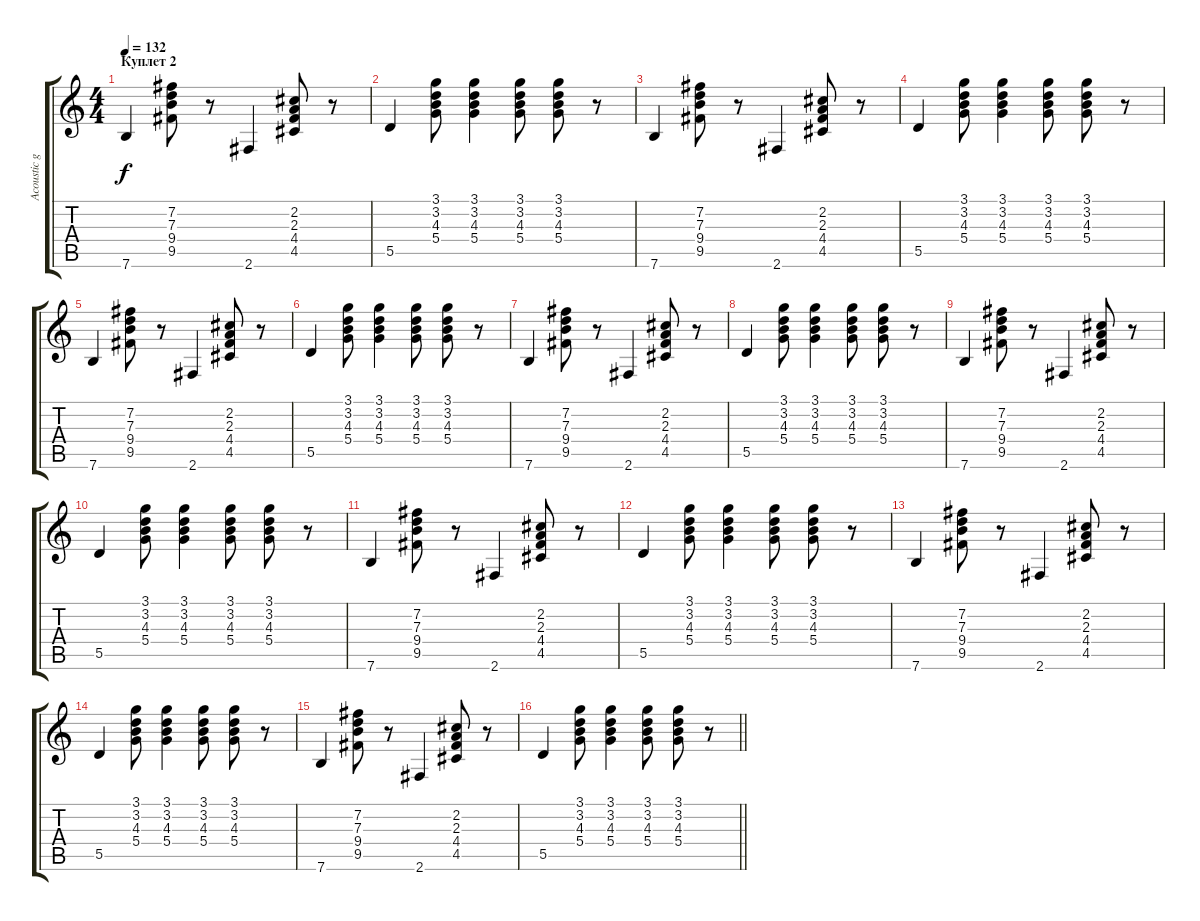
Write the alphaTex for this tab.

\track ("Acoustic guitar" "Acoustic g") {instrument acousticguitarsteel}
\staff {score tabs}
\tuning (E4 B3 G3 D3 A2 E2) {hide}
\ts (4 4)
\section ("" "Куплет 2")
\tempo 132
\clef g2
\ks c
7.6.4{dy f} (7.2 7.3 9.4 9.5).8 r.8 2.6.4 (2.2 2.3 4.4 4.5).8 r.8 |
5.5.4 (3.1 3.2 4.3 5.4).8 (3.1 3.2 4.3 5.4).4 (3.1 3.2 4.3 5.4).8 (3.1 3.2 4.3 5.4).8 r.8 |
7.6.4 (7.2 7.3 9.4 9.5).8 r.8 2.6.4 (2.2 2.3 4.4 4.5).8 r.8 |
5.5.4 (3.1 3.2 4.3 5.4).8 (3.1 3.2 4.3 5.4).4 (3.1 3.2 4.3 5.4).8 (3.1 3.2 4.3 5.4).8 r.8 |
7.6.4 (7.2 7.3 9.4 9.5).8 r.8 2.6.4 (2.2 2.3 4.4 4.5).8 r.8 |
5.5.4 (3.1 3.2 4.3 5.4).8 (3.1 3.2 4.3 5.4).4 (3.1 3.2 4.3 5.4).8 (3.1 3.2 4.3 5.4).8 r.8 |
7.6.4 (7.2 7.3 9.4 9.5).8 r.8 2.6.4 (2.2 2.3 4.4 4.5).8 r.8 |
5.5.4 (3.1 3.2 4.3 5.4).8 (3.1 3.2 4.3 5.4).4 (3.1 3.2 4.3 5.4).8 (3.1 3.2 4.3 5.4).8 r.8 |
7.6.4 (7.2 7.3 9.4 9.5).8 r.8 2.6.4 (2.2 2.3 4.4 4.5).8 r.8 |
5.5.4 (3.1 3.2 4.3 5.4).8 (3.1 3.2 4.3 5.4).4 (3.1 3.2 4.3 5.4).8 (3.1 3.2 4.3 5.4).8 r.8 |
7.6.4 (7.2 7.3 9.4 9.5).8 r.8 2.6.4 (2.2 2.3 4.4 4.5).8 r.8 |
5.5.4 (3.1 3.2 4.3 5.4).8 (3.1 3.2 4.3 5.4).4 (3.1 3.2 4.3 5.4).8 (3.1 3.2 4.3 5.4).8 r.8 |
7.6.4 (7.2 7.3 9.4 9.5).8 r.8 2.6.4 (2.2 2.3 4.4 4.5).8 r.8 |
5.5.4 (3.1 3.2 4.3 5.4).8 (3.1 3.2 4.3 5.4).4 (3.1 3.2 4.3 5.4).8 (3.1 3.2 4.3 5.4).8 r.8 |
7.6.4 (7.2 7.3 9.4 9.5).8 r.8 2.6.4 (2.2 2.3 4.4 4.5).8 r.8 |
\barLineRight lightlight
5.5.4 (3.1 3.2 4.3 5.4).8 (3.1 3.2 4.3 5.4).4 (3.1 3.2 4.3 5.4).8 (3.1 3.2 4.3 5.4).8 r.8
